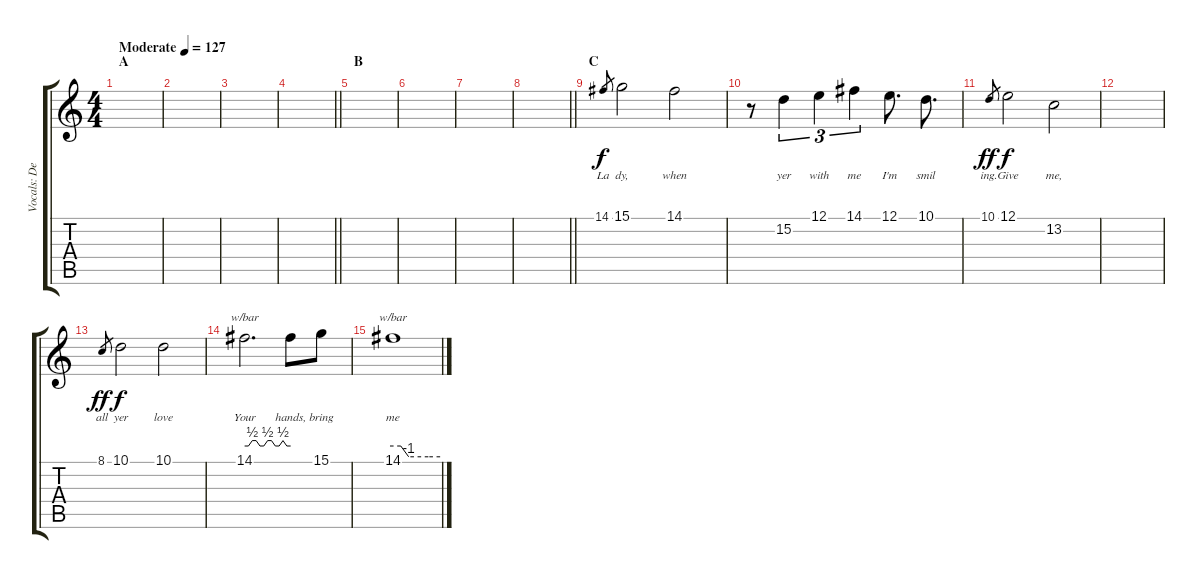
\track ("Vocals: Dennis" "Vocals: De") {instrument lead2sawtooth}
\staff {score tabs}
\tuning (E4 B3 G3 D3 A2 E2) {hide}
\ts (4 4)
\section ("" "A")
\tempo (127 "Moderate")
\clef g2
\ks c
|
|
|
\barLineRight lightlight
|
\section ("" "B")
|
|
|
\barLineRight lightlight
|
\section ("" "C")
14.1.8{lyrics (0 "La") lyrics (1 "") lyrics (2 "") lyrics (3 "") lyrics (4 "") gr} 15.1.2{lyrics (0 "dy,") lyrics (1 "") lyrics (2 "") lyrics (3 "") lyrics (4 "") dy f} 14.1.2{lyrics (0 "when") lyrics (1 "") lyrics (2 "") lyrics (3 "") lyrics (4 "")} |
r.8 15.2.4{tu (3 2) lyrics (0 "yer") lyrics (1 "") lyrics (2 "") lyrics (3 "") lyrics (4 "")} 12.1.4{tu (3 2) lyrics (0 "with") lyrics (1 "") lyrics (2 "") lyrics (3 "") lyrics (4 "")} 14.1.4{tu (3 2) lyrics (0 "me") lyrics (1 "") lyrics (2 "") lyrics (3 "") lyrics (4 "")} 12.1.8{d lyrics (0 "I'm") lyrics (1 "") lyrics (2 "") lyrics (3 "") lyrics (4 "")} 10.1.8{d lyrics (0 "smil") lyrics (1 "") lyrics (2 "") lyrics (3 "") lyrics (4 "")} |
10.1.8{lyrics (0 "ing.") lyrics (1 "") lyrics (2 "") lyrics (3 "") lyrics (4 "") gr dy ff} 12.1.2{lyrics (0 "Give") lyrics (1 "") lyrics (2 "") lyrics (3 "") lyrics (4 "") dy f} 13.2.2{lyrics (0 "me,") lyrics (1 "") lyrics (2 "") lyrics (3 "") lyrics (4 "")} |
|
8.1.8{lyrics (0 "all") lyrics (1 "") lyrics (2 "") lyrics (3 "") lyrics (4 "") gr dy ff} 10.1.2{lyrics (0 "yer") lyrics (1 "") lyrics (2 "") lyrics (3 "") lyrics (4 "") dy f} 10.1.2{lyrics (0 "love") lyrics (1 "") lyrics (2 "") lyrics (3 "") lyrics (4 "")} |
14.1.2{d tbe (custom default 0 0 5 0 10 2 15 2 20 0 25 0 30 2 35 2 40 0 45 0 50 2 55 0 60 0) lyrics (0 "Your") lyrics (1 "") lyrics (2 "") lyrics (3 "") lyrics (4 "")} 14.1{t}.8{lyrics (0 "hands,") lyrics (1 "") lyrics (2 "") lyrics (3 "") lyrics (4 "")} 15.1.8{lyrics (0 "bring") lyrics (1 "") lyrics (2 "") lyrics (3 "") lyrics (4 "")} |
14.1.1{tbe (custom default 0 0 10 0 20 -4 45 -4 60 -4) lyrics (0 "me") lyrics (1 "") lyrics (2 "") lyrics (3 "") lyrics (4 "")}
